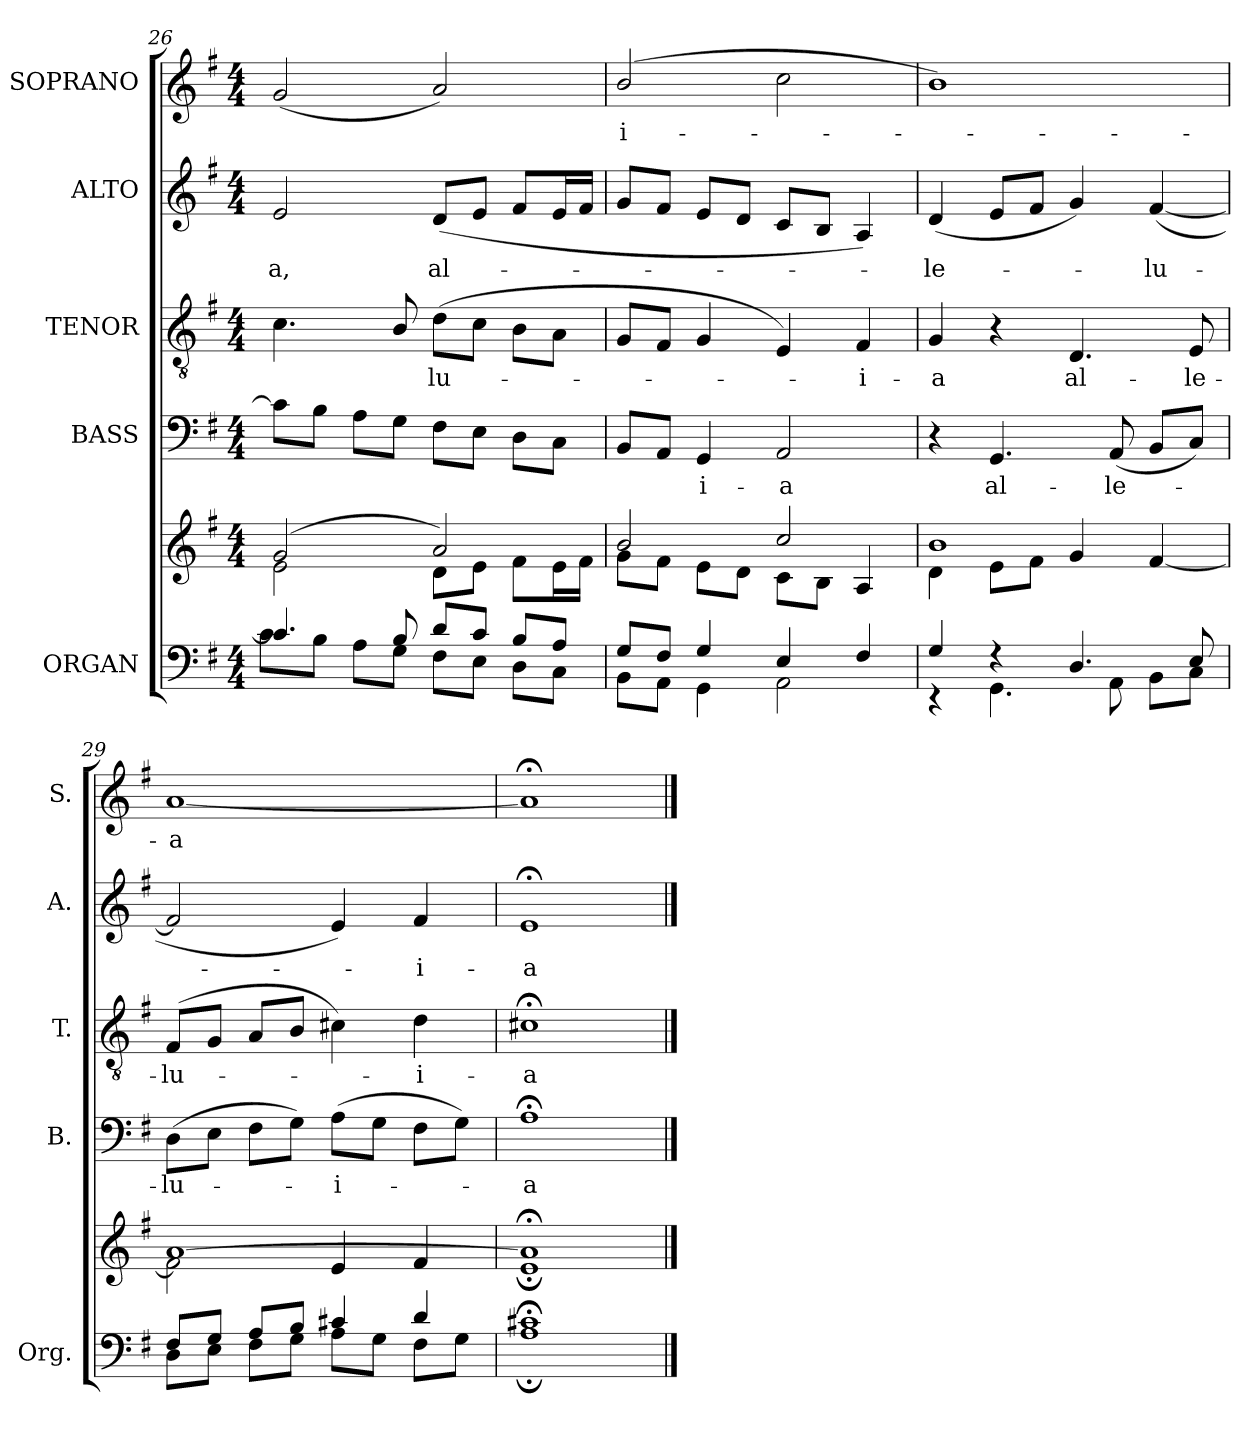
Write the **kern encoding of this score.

**kern	**kern	**kern	**text	**kern	**text	**kern	**text	**kern	**text
*part5	*part5	*part4	*part4	*part3	*part3	*part2	*part2	*part1	*part1
*staff6	*staff5	*staff4	*staff4	*staff3	*staff3	*staff2	*staff2	*staff1	*staff1
*I"ORGAN	*	*I"BASS	*	*I"TENOR	*	*I"ALTO	*	*I"SOPRANO	*
*I'Org.	*	*I'B.	*	*I'T.	*	*I'A.	*	*I'S.	*
!!LO:LB:g=z
*clefF4	*clefG2	*clefF4	*	*clefGv2	*	*clefG2	*	*clefG2	*
*	*	*	*	*ITrd7c12	*	*	*	*	*
*k[f#]	*k[f#]	*k[f#]	*	*k[f#]	*	*k[f#]	*	*k[f#]	*
*G:	*G:	*G:	*	*G:	*	*G:	*	*G:	*
*M4/4	*M4/4	*M4/4	*	*M4/4	*	*M4/4	*	*M4/4	*
=26	=26	=26	=26	=26	=26	=26	=26	=26	=26
*^	*^	*	*	*	*	*	*	*	*
!	!	!	!	!	!	!	!	!	!LO:LY:b:color=#000000	!	!
4.ci/]	8ci\L	(2gi/	2ei\	8ci\L]	.	4.Ci\	.	2ei/	-a,	(2gi/	.
.	8Bi\J	.	.	8Bi\J	.	.	.	.	.	.	.
.	8Ai\L	.	.	8Ai\L	.	.	.	.	.	.	.
8Bi/	8Gi\J	.	.	8Gi\J	.	8BBi/	.	.	.	.	.
!	!	!	!	!	!	!	!LO:LY:b:color=#000000	!	!	!	!
!	!	!	!	!	!	!	!	!	!LO:LY:b:color=#000000	!	!
8di/L	8F#i\L	2ai/)	8di\L	8F#i\L	.	(8Di\L	-lu-	(8di/L	al-	2ai/)	.
8ci/J	8Ei\J	.	8ei\J	8Ei\J	.	8Ci\J	.	8ei/J	.	.	.
8Bi/L	8Di\L	.	8f#i\L	8Di\L	.	8BBi\L	.	8f#i/L	.	.	.
8Ai/J	8Ci\J	.	16ei\L	8Ci\J	.	8AAi\J	.	16ei/L	.	.	.
.	.	.	16f#i\JJ	.	.	.	.	16f#i/JJ	.	.	.
=27	=27	=27	=27	=27	=27	=27	=27	=27	=27	=27	=27
!	!	!	!	!	!	!	!	!	!	!	!LO:LY:b:color=#000000
8Gi/L	8BBi\L	2bi/	8gi\L	8BBi/L	.	8GGi/L	.	8gi/L	.	(2bi/	-i-
8F#i/J	8AAi\J	.	8f#i\J	8AAi/J	.	8FF#i/J	.	8f#i/J	.	.	.
!	!	!	!	!	!LO:LY:b:color=#000000	!	!	!	!	!	!
4Gi/	4GGi\	.	8ei\L	4GGi/	-i-	4GGi/	.	8ei/L	.	.	.
.	.	.	8di\J	.	.	.	.	8di/J	.	.	.
!	!	!	!	!	!LO:LY:b:color=#000000	!	!	!	!	!	!
4Ei/	2AAi\	2cci/	8ci\L	2AAi/	-a	4EEi/)	.	8ci/L	.	2cci\	.
.	.	.	8Bi\J	.	.	.	.	8Bi/J	.	.	.
!	!	!	!	!	!	!	!LO:LY:b:color=#000000	!	!	!	!
4F#i/	.	.	4Ai/	.	.	4FF#i/	-i-	4Ai/)	.	.	.
=28	=28	=28	=28	=28	=28	=28	=28	=28	=28	=28	=28
!	!	!	!	!	!	!	!LO:LY:b:color=#000000	!	!	!	!
!	!	!	!	!	!	!	!	!	!LO:LY:b:color=#000000	!	!
4Gi/	4r	1bi	4di\	4r	.	4GGi/	-a	(4di/	-le-	1bi)	.
!	!	!	!	!	!LO:LY:b:color=#000000	!	!	!	!	!	!
4r	4.GGi\	.	8ei\L	4.GGi/	al-	4r	.	8ei/L	.	.	.
.	.	.	8f#i\J	.	.	.	.	8f#i/J	.	.	.
!	!	!	!	!	!	!	!LO:LY:b:color=#000000	!	!	!	!
4.Di/	.	.	4gi/	.	.	4.DDi/	al-	4gi/)	.	.	.
!	!	!	!	!	!LO:LY:b:color=#000000	!	!	!	!	!	!
.	8AAi\	.	.	(8AAi/	-le-	.	.	.	.	.	.
!	!	!	!	!	!	!	!	!	!LO:LY:b:color=#000000	!	!
.	8BBi\L	.	[4f#i/	8BBi/L	.	.	.	([4f#i/	-lu-	.	.
!	!	!	!	!	!	!	!LO:LY:b:color=#000000	!	!	!	!
8Ei/	8Ci\J	.	.	8Ci/J)	.	8EEi/	-le-	.	.	.	.
=29	=29	=29	=29	=29	=29	=29	=29	=29	=29	=29	=29
!	!	!	!	!	!LO:LY:b:color=#000000	!	!	!	!	!	!
!	!	!	!	!	!	!	!LO:LY:b:color=#000000	!	!	!	!
!	!	!	!	!	!	!	!	!	!	!	!LO:LY:b:color=#000000
8F#i/L	8Di\L	[1ai	2f#i\]	(8Di\L	-lu-	(8FF#i/L	-lu-	2f#i/]	.	[1ai	-a
8Gi/J	8Ei\J	.	.	8Ei\J	.	8GGi/J	.	.	.	.	.
8Ai/L	8F#i\L	.	.	8F#i\L	.	8AAi/L	.	.	.	.	.
8Bi/J	8Gi\J	.	.	8Gi\J)	.	8BBi/J	.	.	.	.	.
!	!	!	!	!	!LO:LY:b:color=#000000	!	!	!	!	!	!
4c#Xi/	8Ai\L	.	4ei/	(8Ai\L	-i-	4C#Xi\)	.	4ei/)	.	.	.
.	8Gi\J	.	.	8Gi\J	.	.	.	.	.	.	.
!	!	!	!	!	!	!	!LO:LY:b:color=#000000	!	!	!	!
!	!	!	!	!	!	!	!	!	!LO:LY:b:color=#000000	!	!
4di/	8F#i\L	.	4f#i/	8F#i\L	.	4Di\	-i-	4f#i/	-i-	.	.
.	8Gi\J	.	.	8Gi\J)	.	.	.	.	.	.	.
=30	=30	=30	=30	=30	=30	=30	=30	=30	=30	=30	=30
!	!	!	!	!	!LO:LY:b:color=#000000	!	!	!	!	!	!
!	!	!	!	!	!	!	!LO:LY:b:color=#000000	!	!	!	!
!	!	!	!	!	!	!	!	!	!LO:LY:b:color=#000000	!	!
1c#X;i	1A;i	1a;i]	1e;i	1A;i	-a	1C#X;i	-a	1e;i	-a	1a;i]	.
*v	*v	*	*	*	*	*	*	*	*	*	*
*	*v	*v	*	*	*	*	*	*	*	*
==	==	==	==	==	==	==	==	==	==
*-	*-	*-	*-	*-	*-	*-	*-	*-	*-
